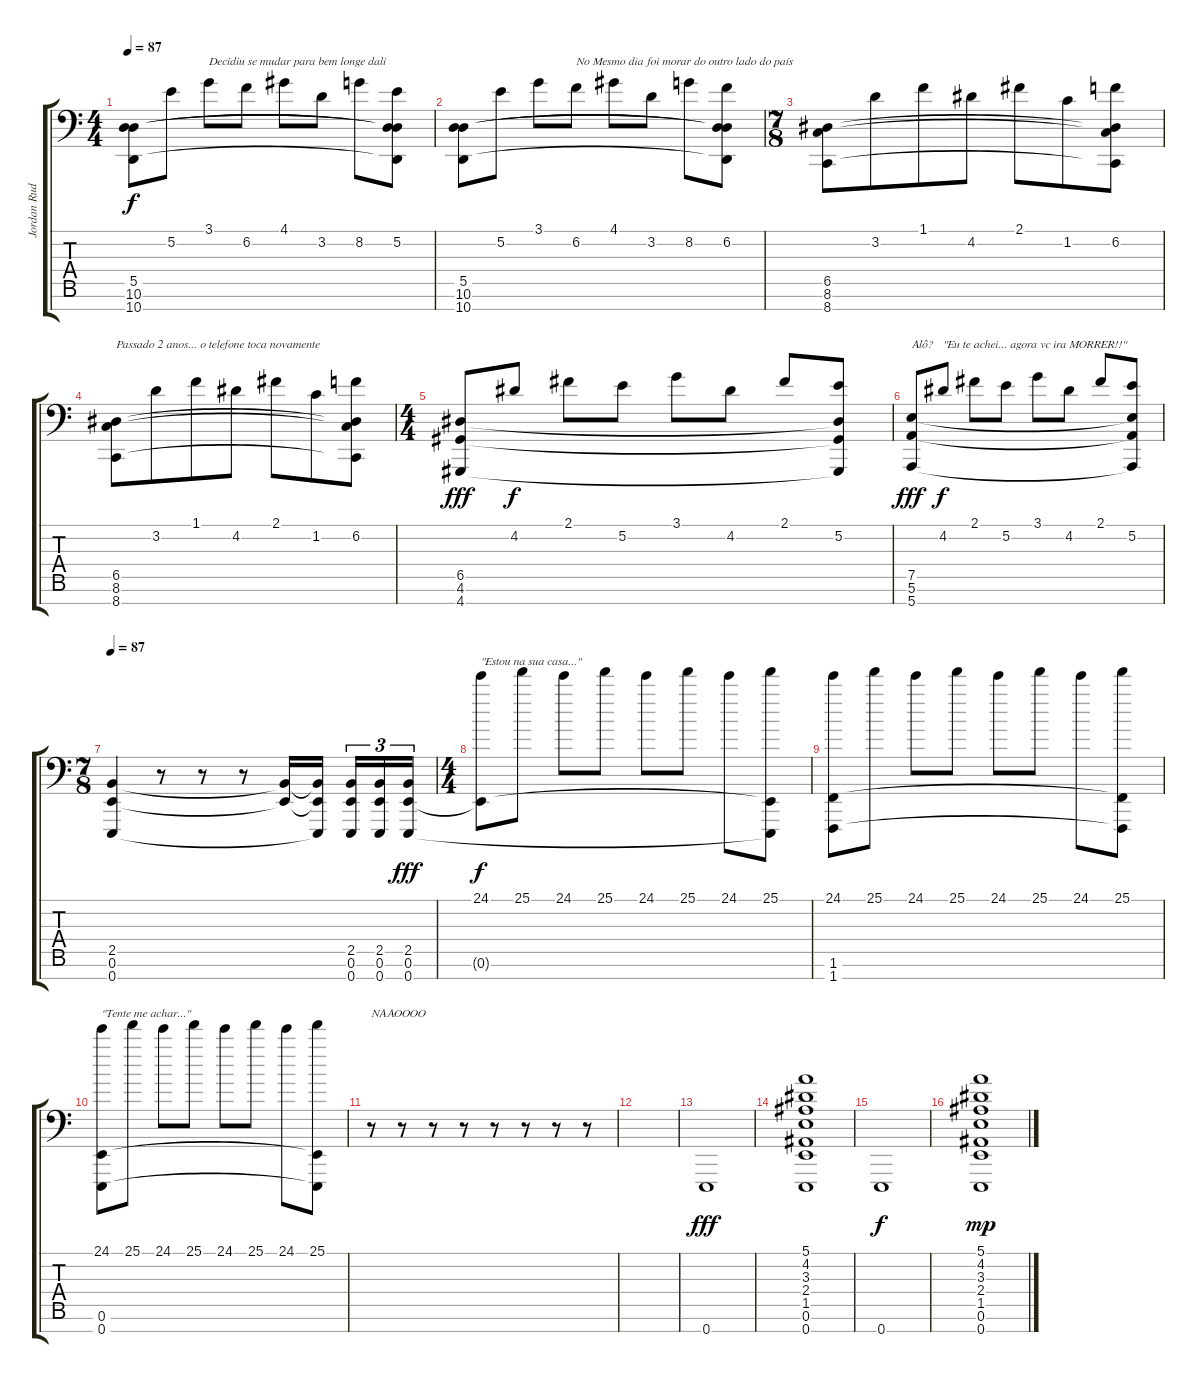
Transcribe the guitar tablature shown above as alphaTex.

\track ("Jordan Rudess" "Jordan Rud") {instrument acousticgrandpiano}
\staff {score tabs}
\tuning (E4 B3 G3 D3 A2 E2 E1) {hide}
\ts (4 4)
\tempo 87
\clef f4
\ks c
(5.5 10.6 10.7).8{dy f} 5.2.8 3.1.8{txt "Decidiu se mudar para bem longe dali"} 6.2.8 4.1.8 3.2.8 8.2.8 (5.2 5.5{t} 10.6{t} 10.7{t}).8 |
(5.5 10.6 10.7).8 5.2.8 3.1.8 6.2.8{txt "No Mesmo dia foi morar do outro lado do país"} 4.1.8 3.2.8 8.2.8 (6.2 5.5{t} 10.6{t} 10.7{t}).8 |
\ts (7 8)
(6.5 8.6 8.7).8 3.2.8 1.1.8 4.2.8 2.1.8 1.2.8 (6.2 6.5{t} 8.6{t} 8.7{t}).8 |
(6.5 8.6 8.7).8{txt "Passado 2 anos... o telefone toca novamente"} 3.2.8 1.1.8 4.2.8 2.1.8 1.2.8 (6.2 6.5{t} 8.6{t} 8.7{t}).8 |
\ts (4 4)
(6.5 4.6 4.7).8{dy fff} 4.2.8{dy f} 2.1.8 5.2.8 3.1.8 4.2.8 2.1.8 (5.2 6.5{t} 4.6{t} 4.7{t}).8 |
(7.5 5.6 5.7).8{txt "Alô?" dy fff} 4.2.8{txt "\"Eu te achei... agora vc ira MORRER!!\"" dy f} 2.1.8 5.2.8 3.1.8 4.2.8 2.1.8 (5.2 7.5{t} 5.6{t} 5.7{t}).8 |
\ts (7 8)
\tempo 87
(2.5 0.6 0.7).4{volume 13} r.8 r.8 r.8 (2.5{t} 0.6{t}).16 (2.5{t} 0.6{t} 0.7{t}).16 (2.5 0.6 0.7).16{tu (3 2)} (2.5 0.6 0.7).16{tu (3 2)} (2.5 0.6 0.7).16{tu (3 2) dy fff} |
\ts (4 4)
(24.1 0.6{t}).8{txt "\"Estou na sua casa...\"" dy f} 25.1.8 24.1.8 25.1.8 24.1.8 25.1.8 24.1.8 (25.1 0.6{t} 0.7{t}).8 |
(24.1 1.6 1.7).8 25.1.8 24.1.8 25.1.8 24.1.8 25.1.8 24.1.8 (25.1 1.6{t} 1.7{t}).8 |
(24.1 0.6 0.7).8{txt "\"Tente me achar...\""} 25.1.8 24.1.8 25.1.8 24.1.8 25.1.8 24.1.8 (25.1 0.6{t} 0.7{t}).8 |
r.8{txt "NAAOOOO"} r.8 r.8 r.8 r.8 r.8 r.8 r.8 |
|
0.7.1{dy fff} |
(5.1 4.2 3.3 2.4 1.5 0.6 0.7).1 |
0.7.1{dy f} |
(5.1 4.2 3.3 2.4 1.5 0.6 0.7).1{dy mp}
